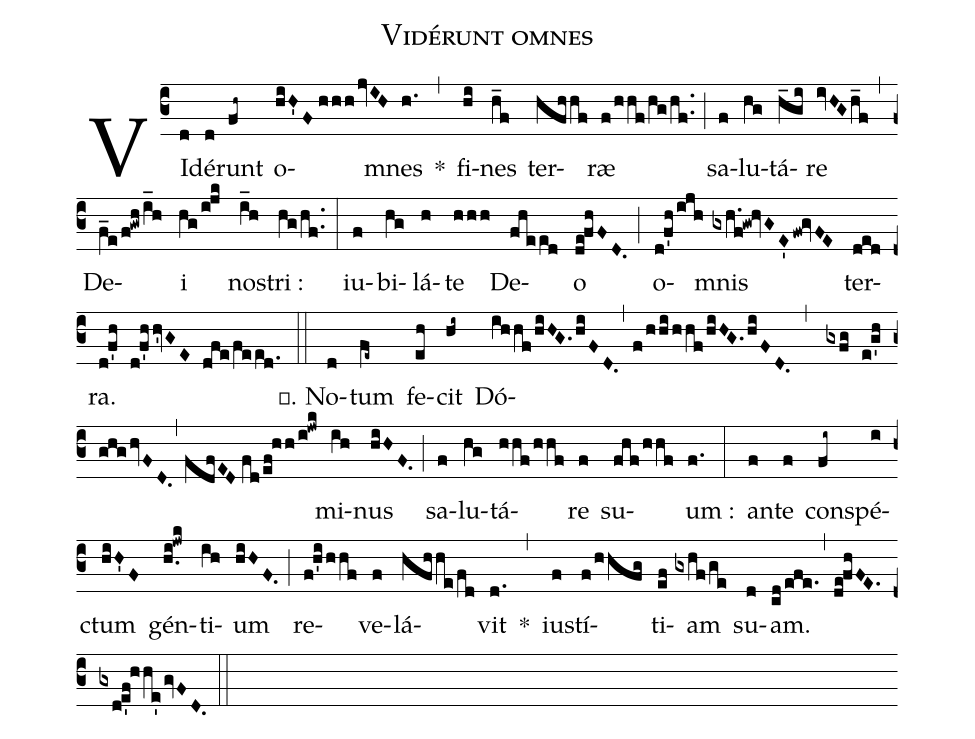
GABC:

name:Vidérunt omnes;
%%
(c3) VI(d)dé(d)runt(fh~) o(hiH'F//hhhjvIH)mnes(h.) *(,)
fi(hi)nes(h_f) ter(hfhhf)ræ(f/hhf/hg/hf..) (;)
sa(f)lu(hg)tá(h_gi)re(ivHGh_f) (,)
De(f_e/f!gwh/i_h)i(hg/i!jk) no(i_h)stri :(hg/hf..) (:)
iu(f)bi(hg)lá(h)te(hhh) De(fheed)o(de!fhFD.) (;)
o(d!f'h/ijh)mnis(gxh.f!gw!hvGE'fw!gvFE) ter(ded)ra.(d!f'h d!f'hhv'GE dfe/feed.) (::)

℣. No(d)tum(fe~) fe(eh)cit(hi~) Dó(ihhf/hiHG.hiFD.,f/hhi/hhf/hiHG.hiFD.,gxfg e!g'h/ghghvFD.,fdfED//fd/ef!hh/i!jwk)mi(ih)nus(hiHF.) (;)
sa(f)lu(hg)tá(hhf/hhf)re(f) su(fhf/hhf)um :(f.) (:)
an(f)te(f) con(fi~)spé(i)ctum(hiH'F) gén(h.i!jwk)ti(ih)um(hiHF.) (;)
re(f!h'i/hhf)ve(f)lá(hfhhe/fd)vit(d.) *(,)
iu(f)stí(f/hhfg)ti(ef)am(gxhf/ge) su(d)am.(cd/efe.,de!fhFE.gxd!e'f!hhe'gvFD.) (::)
